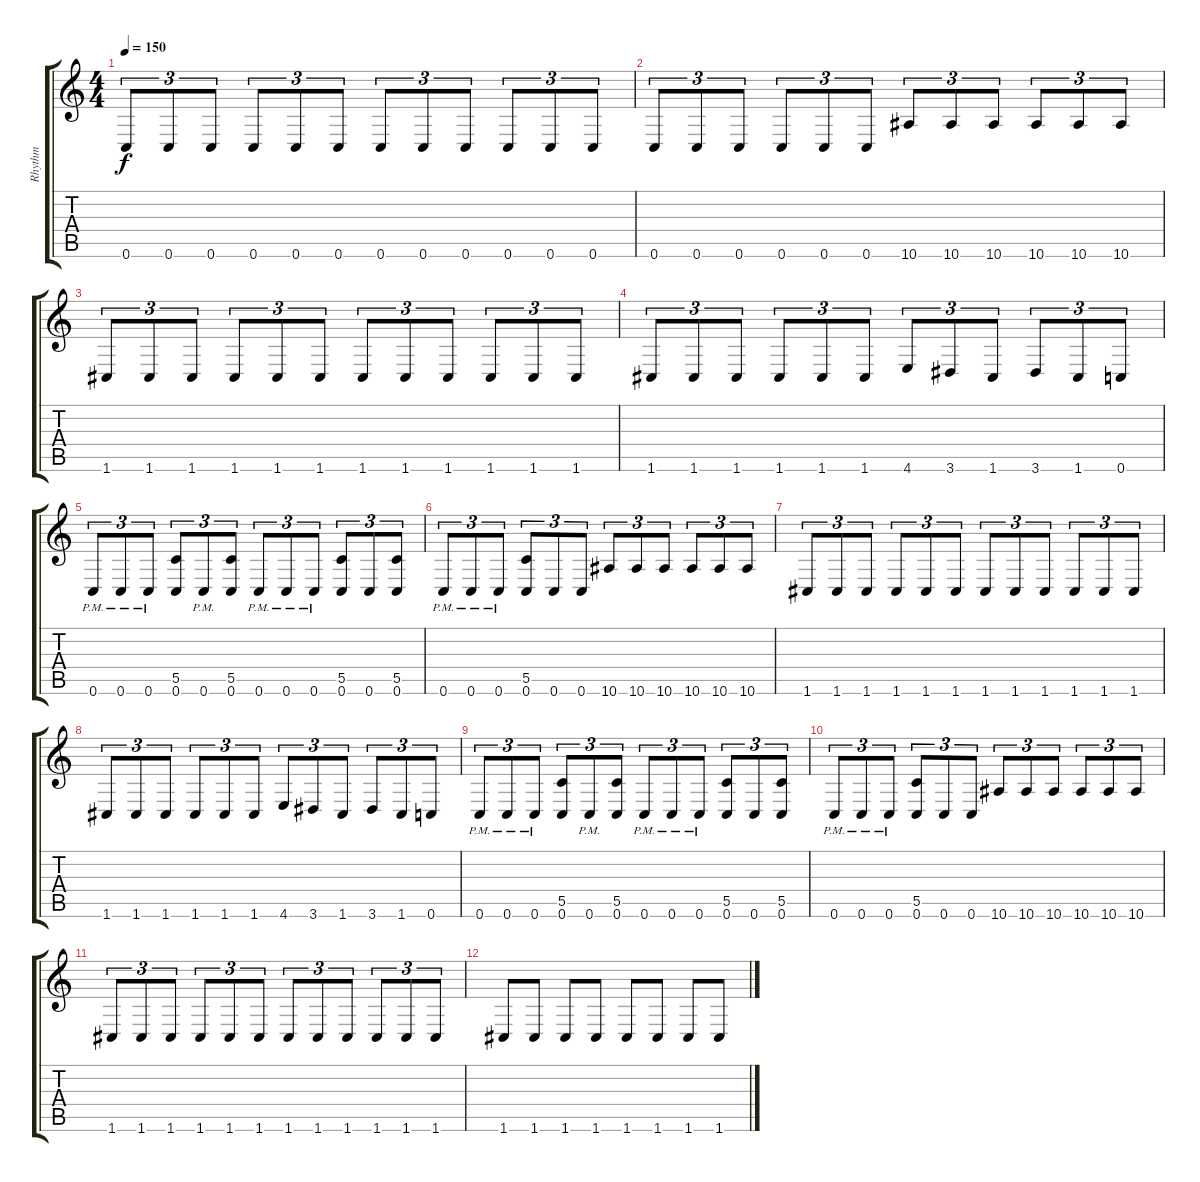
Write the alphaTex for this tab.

\track ("Rhythm" "Rhythm") {instrument distortionguitar}
\staff {score tabs}
\tuning (D4 A3 F3 C3 G2 C2) {hide}
\ts (4 4)
\tempo 150
\clef g2
\ks c
0.6.8{tu (3 2) dy f} 0.6.8{tu (3 2)} 0.6.8{tu (3 2)} 0.6.8{tu (3 2)} 0.6.8{tu (3 2)} 0.6.8{tu (3 2)} 0.6.8{tu (3 2)} 0.6.8{tu (3 2)} 0.6.8{tu (3 2)} 0.6.8{tu (3 2)} 0.6.8{tu (3 2)} 0.6.8{tu (3 2)} |
0.6.8{tu (3 2)} 0.6.8{tu (3 2)} 0.6.8{tu (3 2)} 0.6.8{tu (3 2)} 0.6.8{tu (3 2)} 0.6.8{tu (3 2)} 10.6.8{tu (3 2)} 10.6.8{tu (3 2)} 10.6.8{tu (3 2)} 10.6.8{tu (3 2)} 10.6.8{tu (3 2)} 10.6.8{tu (3 2)} |
1.6.8{tu (3 2)} 1.6.8{tu (3 2)} 1.6.8{tu (3 2)} 1.6.8{tu (3 2)} 1.6.8{tu (3 2)} 1.6.8{tu (3 2)} 1.6.8{tu (3 2)} 1.6.8{tu (3 2)} 1.6.8{tu (3 2)} 1.6.8{tu (3 2)} 1.6.8{tu (3 2)} 1.6.8{tu (3 2)} |
1.6.8{tu (3 2)} 1.6.8{tu (3 2)} 1.6.8{tu (3 2)} 1.6.8{tu (3 2)} 1.6.8{tu (3 2)} 1.6.8{tu (3 2)} 4.6.8{tu (3 2)} 3.6.8{tu (3 2)} 1.6.8{tu (3 2)} 3.6.8{tu (3 2)} 1.6.8{tu (3 2)} 0.6.8{tu (3 2)} |
0.6{pm}.8{tu (3 2)} 0.6{pm}.8{tu (3 2)} 0.6{pm}.8{tu (3 2)} (5.5 0.6).8{tu (3 2)} 0.6{pm}.8{tu (3 2)} (5.5 0.6).8{tu (3 2)} 0.6{pm}.8{tu (3 2)} 0.6{pm}.8{tu (3 2)} 0.6{pm}.8{tu (3 2)} (5.5 0.6).8{tu (3 2)} 0.6.8{tu (3 2)} (5.5 0.6).8{tu (3 2)} |
0.6{pm}.8{tu (3 2)} 0.6{pm}.8{tu (3 2)} 0.6{pm}.8{tu (3 2)} (5.5 0.6).8{tu (3 2)} 0.6.8{tu (3 2)} 0.6.8{tu (3 2)} 10.6.8{tu (3 2)} 10.6.8{tu (3 2)} 10.6.8{tu (3 2)} 10.6.8{tu (3 2)} 10.6.8{tu (3 2)} 10.6.8{tu (3 2)} |
1.6.8{tu (3 2)} 1.6.8{tu (3 2)} 1.6.8{tu (3 2)} 1.6.8{tu (3 2)} 1.6.8{tu (3 2)} 1.6.8{tu (3 2)} 1.6.8{tu (3 2)} 1.6.8{tu (3 2)} 1.6.8{tu (3 2)} 1.6.8{tu (3 2)} 1.6.8{tu (3 2)} 1.6.8{tu (3 2)} |
1.6.8{tu (3 2)} 1.6.8{tu (3 2)} 1.6.8{tu (3 2)} 1.6.8{tu (3 2)} 1.6.8{tu (3 2)} 1.6.8{tu (3 2)} 4.6.8{tu (3 2)} 3.6.8{tu (3 2)} 1.6.8{tu (3 2)} 3.6.8{tu (3 2)} 1.6.8{tu (3 2)} 0.6.8{tu (3 2)} |
0.6{pm}.8{tu (3 2)} 0.6{pm}.8{tu (3 2)} 0.6{pm}.8{tu (3 2)} (5.5 0.6).8{tu (3 2)} 0.6{pm}.8{tu (3 2)} (5.5 0.6).8{tu (3 2)} 0.6{pm}.8{tu (3 2)} 0.6{pm}.8{tu (3 2)} 0.6{pm}.8{tu (3 2)} (5.5 0.6).8{tu (3 2)} 0.6.8{tu (3 2)} (5.5 0.6).8{tu (3 2)} |
0.6{pm}.8{tu (3 2)} 0.6{pm}.8{tu (3 2)} 0.6{pm}.8{tu (3 2)} (5.5 0.6).8{tu (3 2)} 0.6.8{tu (3 2)} 0.6.8{tu (3 2)} 10.6.8{tu (3 2)} 10.6.8{tu (3 2)} 10.6.8{tu (3 2)} 10.6.8{tu (3 2)} 10.6.8{tu (3 2)} 10.6.8{tu (3 2)} |
1.6.8{tu (3 2)} 1.6.8{tu (3 2)} 1.6.8{tu (3 2)} 1.6.8{tu (3 2)} 1.6.8{tu (3 2)} 1.6.8{tu (3 2)} 1.6.8{tu (3 2)} 1.6.8{tu (3 2)} 1.6.8{tu (3 2)} 1.6.8{tu (3 2)} 1.6.8{tu (3 2)} 1.6.8{tu (3 2)} |
1.6.8 1.6.8 1.6.8 1.6.8 1.6.8 1.6.8 1.6.8 1.6.8
